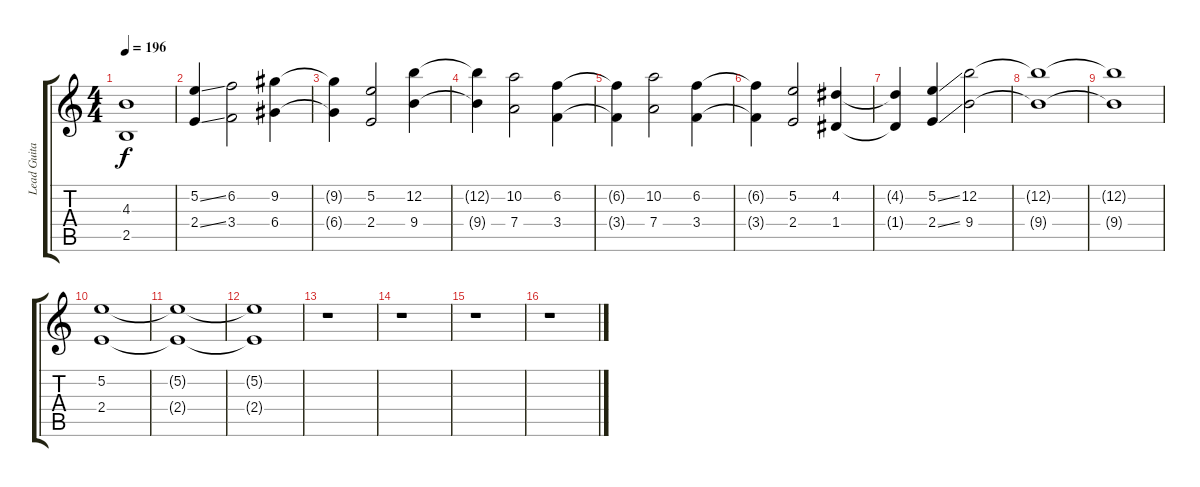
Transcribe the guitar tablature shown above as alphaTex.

\track ("Lead Guitar" "Lead Guita") {instrument overdrivenguitar}
\staff {score tabs}
\tuning (E4 B3 G3 D3 A2 E2) {hide}
\ts (4 4)
\tempo 196
\clef g2
\ks c
(4.3{t} 2.5{t}).1{dy f} |
(5.2{ss} 2.4{ss}).4{volume 13 balance 5} (6.2 3.4).2 (9.2 6.4).4 |
(9.2{t} 6.4{t}).4 (5.2 2.4).2 (12.2 9.4).4 |
(12.2{t} 9.4{t}).4 (10.2 7.4).2 (6.2 3.4).4 |
(6.2{t} 3.4{t}).4 (10.2 7.4).2 (6.2 3.4).4 |
(6.2{t} 3.4{t}).4 (5.2 2.4).2 (4.2 1.4).4 |
(4.2{t} 1.4{t}).4 (5.2{ss} 2.4{ss}).4 (12.2 9.4).2 |
(12.2{t} 9.4{t}).1 |
(12.2{t} 9.4{t}).1 |
(5.2 2.4).1 |
(5.2{t} 2.4{t}).1{volume 0} |
(5.2{t} 2.4{t}).1 |
r.1 |
r.1 |
r.1 |
r.1
